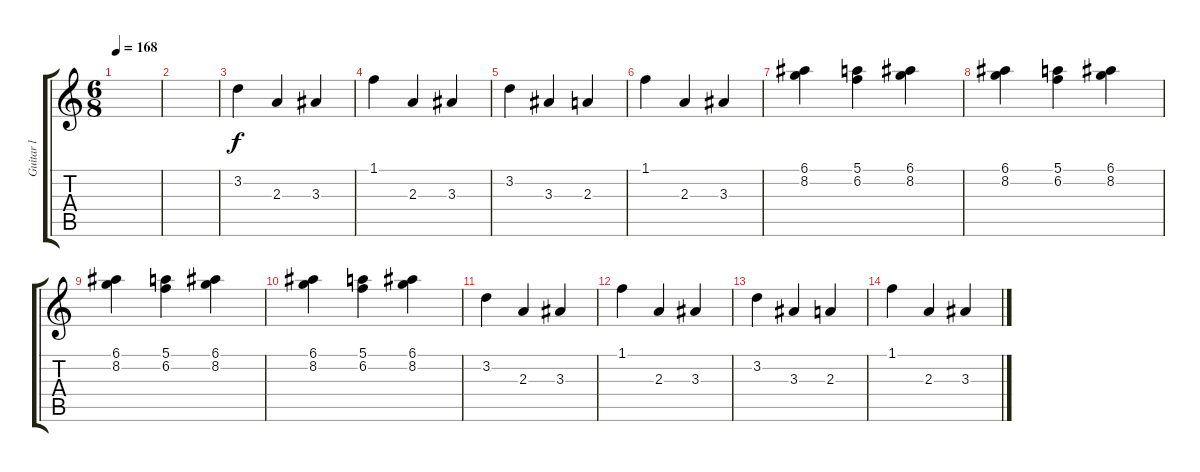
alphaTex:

\track ("Guitar l" "Guitar l") {instrument distortionguitar}
\staff {score tabs}
\tuning (E4 B3 G3 D3 A2 D2) {hide}
\ts (6 8)
\tempo 168
\clef g2
\ks c
|
|
3.2.4 2.3.4 3.3.4 |
1.1.4 2.3.4 3.3.4 |
3.2.4 3.3.4 2.3.4 |
1.1.4 2.3.4 3.3.4 |
(6.1 8.2).4 (5.1 6.2).4 (6.1 8.2).4 |
(6.1 8.2).4 (5.1 6.2).4 (6.1 8.2).4 |
(6.1 8.2).4 (5.1 6.2).4 (6.1 8.2).4 |
(6.1 8.2).4 (5.1 6.2).4 (6.1 8.2).4 |
3.2.4 2.3.4 3.3.4 |
1.1.4 2.3.4 3.3.4 |
3.2.4 3.3.4 2.3.4 |
1.1.4 2.3.4 3.3.4
